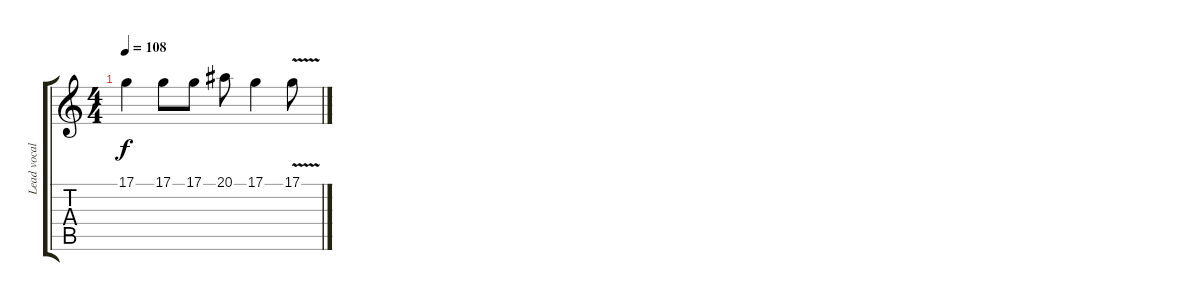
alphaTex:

\track ("Lead vocals" "Lead vocal") {instrument lead2sawtooth}
\staff {score tabs}
\tuning (D4 A3 F3 C3 G2 D2) {hide}
\ts (4 4)
\tempo 108
\clef g2
\ks c
17.1.4{dy f} 17.1.8 17.1.8 20.1.8 17.1.4 17.1{v}.8
